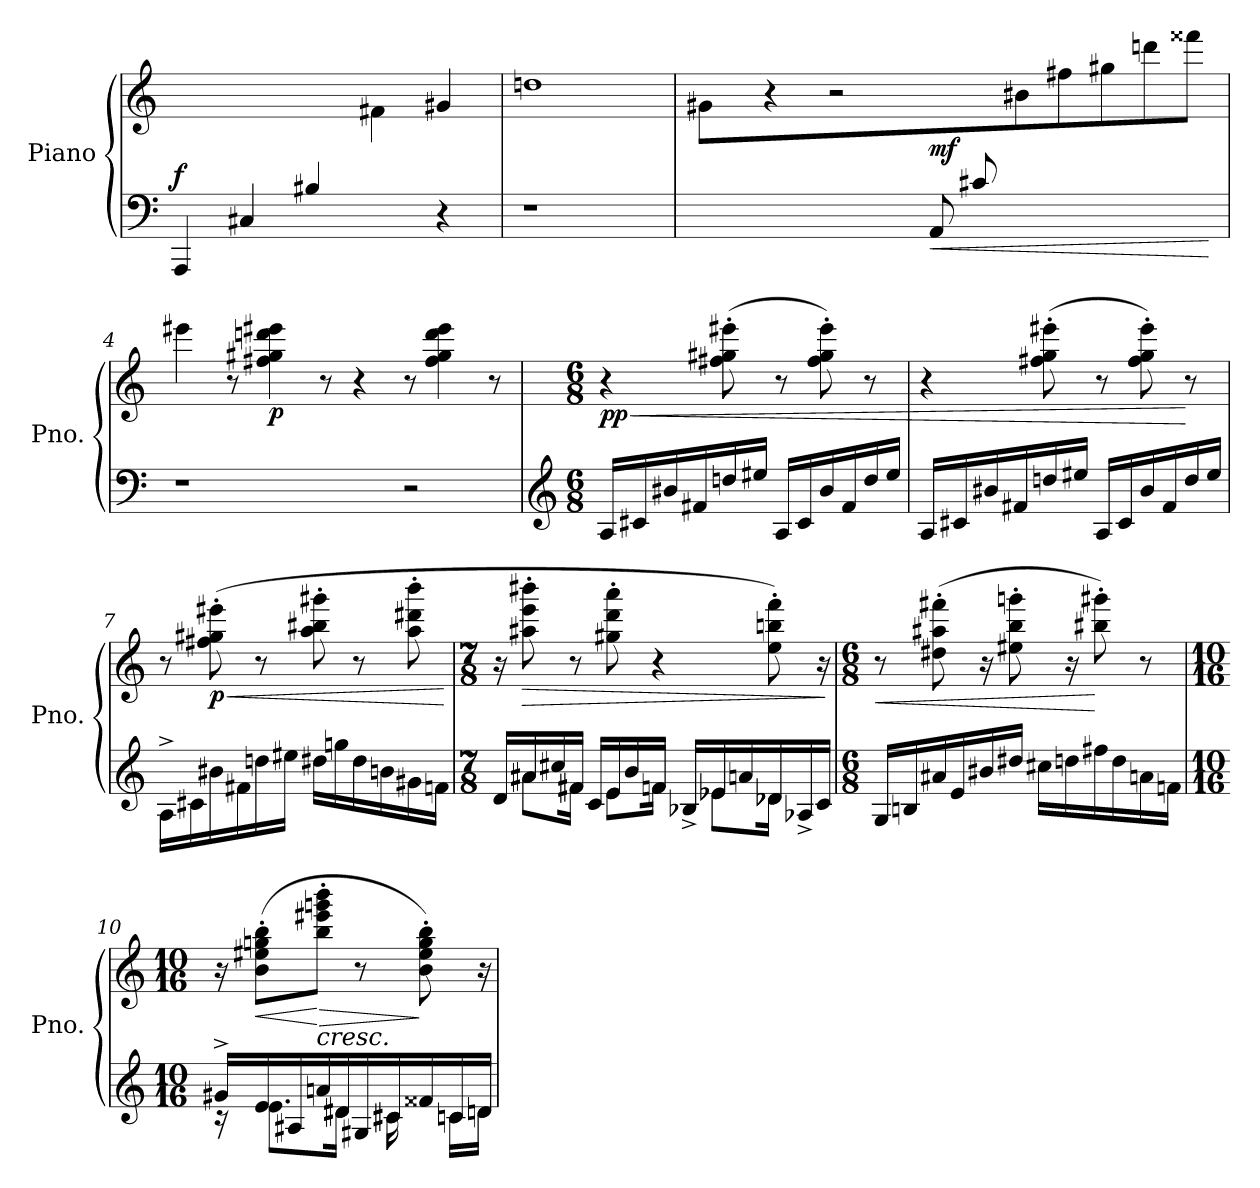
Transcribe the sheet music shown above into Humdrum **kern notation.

**kern	**kern	**dynam
*part1	*part1	*part1
*staff2	*staff1	*staff1/2
*I"Piano	*	*
*I'Pno.	*	*
*clefF4	*clefG2	*
*k[]	*k[]	*
=1	=1	=1
!	!	!LO:DY:a=2
(>4AAA/	2ryy	f
4C#X/	.	.
4B#X/	4ryy	.
4ryy	4f#X\	.
4r	4g#X/	.
=2	=2	=2
1r	1ddn	.
=3	=3	=3
*^	*	*
1ryy	1ryy	4g#X/)	.
.	.	4r	.
.	.	2r	.
!	!	!	!LO:HP:b=2
!	!	!	!LO:DY:n=1:b
(>8AA/L	8ryy	4ryy	< mf
8c#X/	8ryy	.	.
2ryy	8ryy	8b#X\	.
.	8ryy	8ff#X\	.
.	8ryy	8gg#X\	.
.	8ryy	8dddn\	.
8ryy	8ryy	8fff##X\J	.
*v	*v	*	*
.	.	[
=4	=4	=4
1r	4eee#X\)	.
.	8r	.
!	!	!LO:DY:b
.	4ff#X\ 4gg#X\ 4dddn\ 4eee#X\	p
.	8r	.
.	4r	.
2r	8r	.
.	4ff#\ 4gg#\ 4ddd\ 4eee#\	.
.	8r	.
!!LO:LB:g=z
=5	=5	=5
*clefG2	*	*
*M6/8	*M6/8	*
!	!	!LO:HP:b
!	!	!LO:DY:n=1:b
16A/LL	4r	< pp
16c#X/	.	.
16b#X/	.	.
16f#X/	.	.
16ddn/	(>8ff#X\' 8gg#X\' 8eee#X\'	.
16ee#X/JJ	.	.
16A/LL	8r	.
16c#/	.	.
16b#/	8ff#\' 8gg#\' 8eee#\')	.
16f#/	.	.
16dd/	8r	.
16ee#/JJ	.	.
=6	=6	=6
16A/LL	4r	.
16c#X/	.	.
16b#X/	.	.
16f#X/	.	.
16ddn/	(>8ff#X\' 8gg\' 8eee#X\'	.
16ee#X/JJ	.	.
16A/LL	8r	.
16c#/	.	.
16b#/	8ff#\' 8gg\' 8eee#\')	.
16f#/	.	.
16dd/	8r	[
16ee#/JJ	.	.
!!LO:LB:g=z
=7	=7	=7
16A^\LL	8r	.
16c#X\	.	.
*	*MM150	*
!	!	!LO:HP:b
!	!	!LO:DY:n=1:b
16b#X\	(>8ff#X\' 8gg#X\' 8eee#X\'	< p
16f#X\	.	.
16ddn\	8r	.
16ee#X\JJ	.	.
16dd#X\LL	8aa\' 8bb#X\' 8ggg#X\'	.
16ggn\	.	.
16dd#\	8r	.
16bn\	.	.
16g#X\	8aa\' 8ddd#X\' 8bbb\'	.
16fn\JJ	.	.
.	.	[
=8	=8	=8
*M7/8	*M7/8	*
*^	*	*
16d/LL	16ryy	16r	.
!	!	!	!LO:HP:b
16a#X/	8a#\L	8aa#X\' 8eee\' 8bbb#X\'	>
16cc#X/	.	.	.
16f#X/JJ	16f#\Jk	8r	.
16c/LL	16ryy	.	.
16e/	8e\L	8gg#X\' 8ddd\' 8aaa\'	.
16b/	.	.	.
16fn/JJ	16f\Jk	4r	.
16B-X^/LL	16ryy	.	.
16e-X/	8e-\L	.	.
16an/	.	.	.
16d-X/	16d-\Jk	8ee\' 8bbn\' 8fff\')	.
16A-X^/	8ryy	.	.
16c/JJ	.	16r	.
*v	*v	*	*
.	.	]
!!LO:LB:g=z
=9	=9	=9
*M6/8	*M6/8	*
!	!	!LO:HP:b
16G/LL	8r	<
16Bn/	.	.
16a#X/	(>8dd#X\' 8aa#X\' 8fff#X\'	.
16e/	.	.
16b#X/	16r	.
16dd#X/JJ	8ee#X\' 8bb\' 8gggn\'	.
16cc#X\LL	.	.
16ddn\	16r	.
16ff#X\	8bb#X\' 8ggg#X\')	[
16dd\	.	.
16an\	8r	.
16fn\JJ	.	.
=10	=10	=10
*M10/16	*M10/16	*
*^	*	*
16g#X^/LL	16r	16r	.
!	!	!	!LO:HP:b
16e/	8.e\L	(>8b\' 8ee#X\' 8ggn\' 8bb\'L	<
16A#X/	.	.	.
!	!	!LO:TX:b:i:t=cresc.	!
!	!	!	!LO:HP:n=1:b
16an/	.	8bb\' 8eee#X\' 8gggn\' 8bbb\'J	[ >
16d#X/	16d#\Jk	.	.
16G#X/	16ryy	8r	.
16c#X/	16c#\	.	.
16f##X/	16ryy	8b\' 8ee#\' 8gg\' 8bb\')	]
16cn/	16c\LL	.	.
16dn/JJ	16d\JJ	16r	.
*v	*v	*	*
=	=	=
*-	*-	*-
